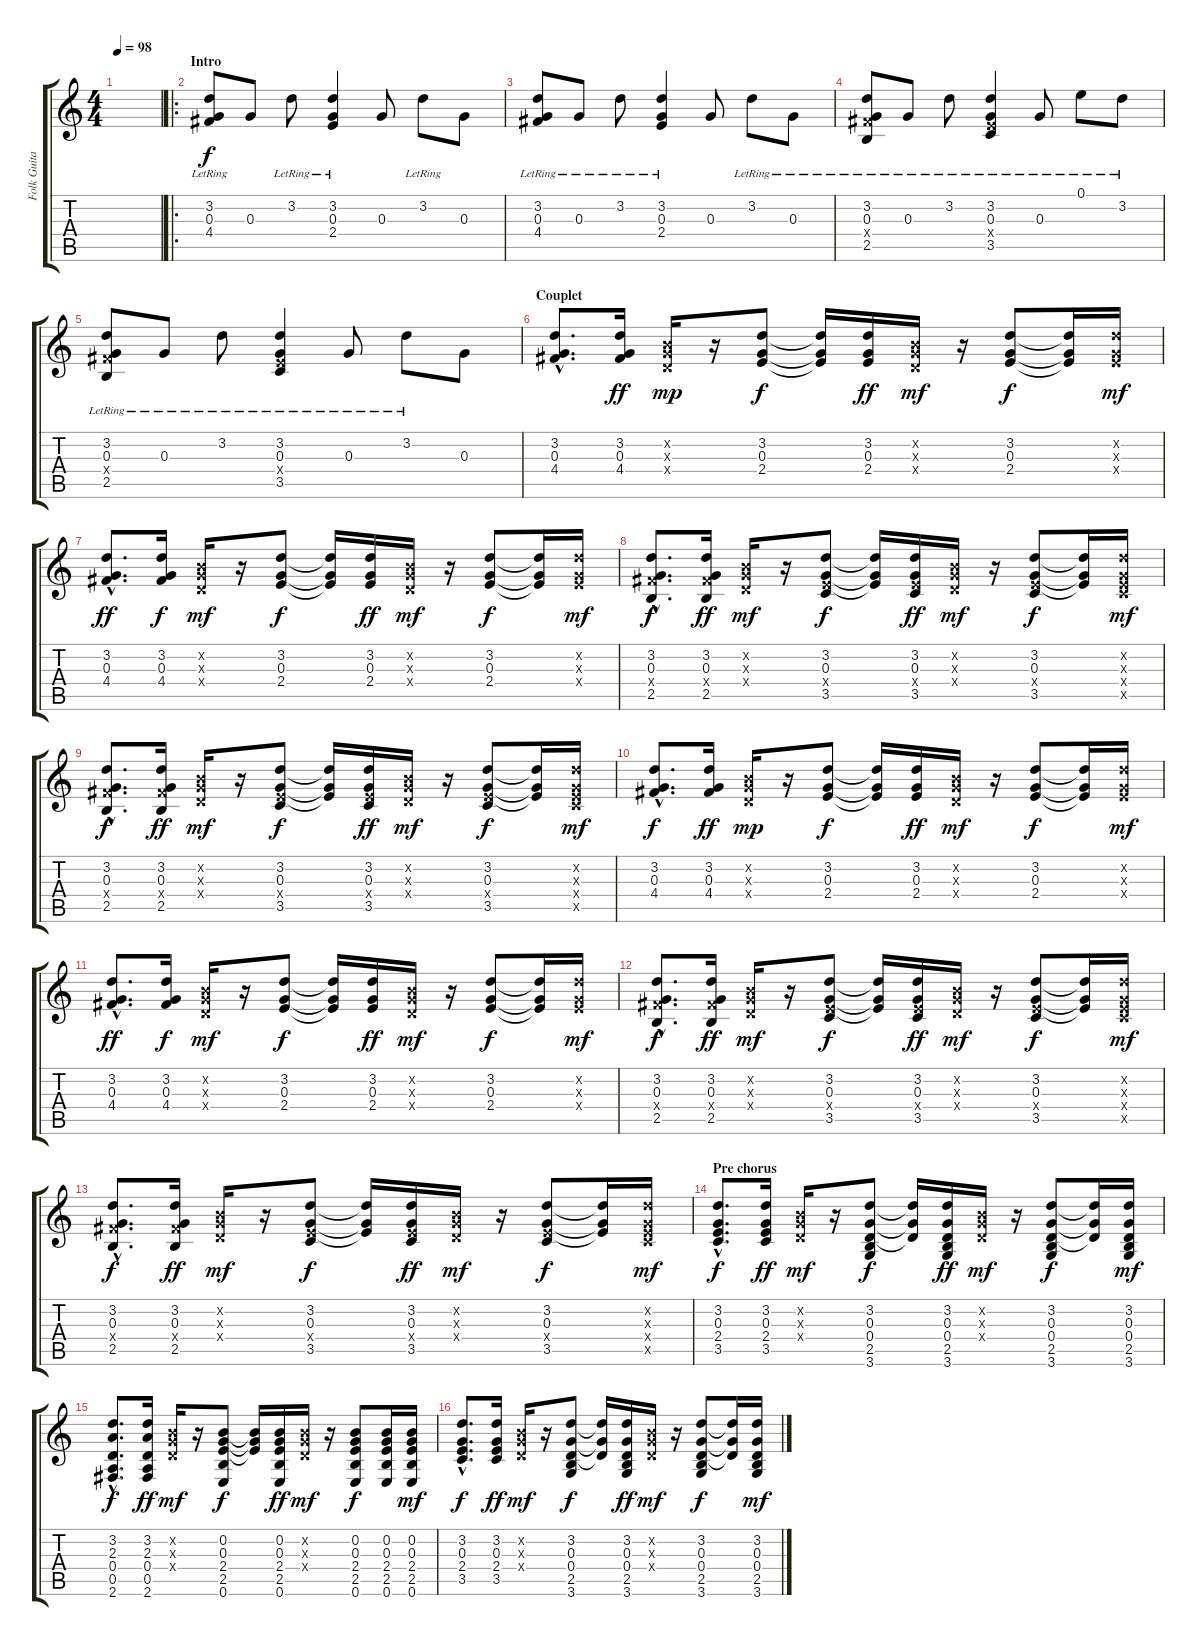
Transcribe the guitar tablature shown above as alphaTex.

\track ("Folk Guitar" "Folk Guita") {instrument acousticguitarsteel}
\staff {score tabs}
\tuning (E4 B3 G3 D3 A2 E2) {hide}
\ts (4 4)
\tempo 98
\clef g2
\ks c
|
\ro
\section ("" "Intro")
(3.2 0.3{lr} 4.4{lr}).8 0.3.8 3.2{lr}.8 (3.2 0.3 2.4{lr}).4 0.3.8 3.2{lr}.8 0.3.8 |
(3.2 0.3{lr} 4.4{lr}).8 0.3{lr}.8 3.2{lr}.8 (3.2 0.3 2.4{lr}).4 0.3.8 3.2{lr}.8 0.3{lr}.8 |
(3.2{lr} 0.3 4.4{x} 2.5{lr}).8 0.3{lr}.8 3.2{lr}.8 (3.2{lr} 0.3 2.4{x} 3.5{lr}).4 0.3{lr}.8 0.1{lr}.8 3.2{lr}.8 |
(3.2{lr} 0.3 4.4{x} 2.5{lr}).8 0.3{lr}.8 3.2{lr}.8 (3.2{lr} 0.3 2.4{x} 3.5{lr}).4 0.3{lr}.8 3.2{lr}.8 0.3.8 |
\section ("" "Couplet")
(3.2{hac} 0.3 4.4).8{d} (3.2 0.3 4.4).16{dy ff} (0.2{x} 0.3{x} 0.4{x}).16{dy mp} r.16 (3.2 0.3 2.4).8{dy f} (3.2{t} 0.3{t} 2.4{t}).16 (3.2 0.3 2.4).16{dy ff} (0.2{x} 0.3{x} 0.4{x}).16{dy mf} r.16 (3.2 0.3 2.4).8{dy f} (3.2{t} 0.3{t} 2.4{t}).16 (3.2{x} 0.3{x} 2.4{x}).16{dy mf} |
(3.2{hac} 0.3 4.4).8{d dy ff} (3.2 0.3 4.4).16{dy f} (0.2{x} 0.3{x} 0.4{x}).16{dy mf} r.16 (3.2 0.3 2.4).8{dy f} (3.2{t} 0.3{t} 2.4{t}).16 (3.2 0.3 2.4).16{dy ff} (0.2{x} 0.3{x} 0.4{x}).16{dy mf} r.16 (3.2 0.3 2.4).8{dy f} (3.2{t} 0.3{t} 2.4{t}).16 (3.2{x} 0.3{x} 2.4{x}).16{dy mf} |
(3.2{hac} 0.3 4.4{hac x} 2.5{hac}).8{d dy f} (3.2 0.3 4.4{x} 2.5).16{dy ff} (0.2{x} 0.3{x} 0.4{x}).16{dy mf} r.16 (3.2 0.3 2.4{x} 3.5).8{dy f} (3.2{t} 0.3{t} 2.4{t}).16 (3.2 0.3 2.4{x} 3.5).16{dy ff} (0.2{x} 0.3{x} 0.4{x}).16{dy mf} r.16 (3.2 0.3 2.4{x} 3.5).8{dy f} (3.2{t} 0.3{t} 2.4{t}).16 (3.2{x} 0.3{x} 2.4{x} 3.5{x}).16{dy mf} |
(3.2{hac} 0.3 4.4{hac x} 2.5{hac}).8{d dy f} (3.2 0.3 4.4{x} 2.5).16{dy ff} (0.2{x} 0.3{x} 0.4{x}).16{dy mf} r.16 (3.2 0.3 2.4{x} 3.5).8{dy f} (3.2{t} 0.3{t} 2.4{t}).16 (3.2 0.3 2.4{x} 3.5).16{dy ff} (0.2{x} 0.3{x} 0.4{x}).16{dy mf} r.16 (3.2 0.3 2.4{x} 3.5).8{dy f} (3.2{t} 0.3{t} 2.4{t}).16 (3.2{x} 0.3{x} 2.4{x} 3.5{x}).16{dy mf} |
(3.2{hac} 0.3 4.4).8{d dy f} (3.2 0.3 4.4).16{dy ff} (0.2{x} 0.3{x} 0.4{x}).16{dy mp} r.16 (3.2 0.3 2.4).8{dy f} (3.2{t} 0.3{t} 2.4{t}).16 (3.2 0.3 2.4).16{dy ff} (0.2{x} 0.3{x} 0.4{x}).16{dy mf} r.16 (3.2 0.3 2.4).8{dy f} (3.2{t} 0.3{t} 2.4{t}).16 (3.2{x} 0.3{x} 2.4{x}).16{dy mf} |
(3.2{hac} 0.3 4.4).8{d dy ff} (3.2 0.3 4.4).16{dy f} (0.2{x} 0.3{x} 0.4{x}).16{dy mf} r.16 (3.2 0.3 2.4).8{dy f} (3.2{t} 0.3{t} 2.4{t}).16 (3.2 0.3 2.4).16{dy ff} (0.2{x} 0.3{x} 0.4{x}).16{dy mf} r.16 (3.2 0.3 2.4).8{dy f} (3.2{t} 0.3{t} 2.4{t}).16 (3.2{x} 0.3{x} 2.4{x}).16{dy mf} |
(3.2{hac} 0.3 4.4{hac x} 2.5{hac}).8{d dy f} (3.2 0.3 4.4{x} 2.5).16{dy ff} (0.2{x} 0.3{x} 0.4{x}).16{dy mf} r.16 (3.2 0.3 2.4{x} 3.5).8{dy f} (3.2{t} 0.3{t} 2.4{t}).16 (3.2 0.3 2.4{x} 3.5).16{dy ff} (0.2{x} 0.3{x} 0.4{x}).16{dy mf} r.16 (3.2 0.3 2.4{x} 3.5).8{dy f} (3.2{t} 0.3{t} 2.4{t}).16 (3.2{x} 0.3{x} 2.4{x} 3.5{x}).16{dy mf} |
(3.2{hac} 0.3 4.4{hac x} 2.5{hac}).8{d dy f} (3.2 0.3 4.4{x} 2.5).16{dy ff} (0.2{x} 0.3{x} 0.4{x}).16{dy mf} r.16 (3.2 0.3 2.4{x} 3.5).8{dy f} (3.2{t} 0.3{t} 2.4{t}).16 (3.2 0.3 2.4{x} 3.5).16{dy ff} (0.2{x} 0.3{x} 0.4{x}).16{dy mf} r.16 (3.2 0.3 2.4{x} 3.5).8{dy f} (3.2{t} 0.3{t} 2.4{t}).16 (3.2{x} 0.3{x} 2.4{x} 3.5{x}).16{dy mf} |
\section ("" "Pre chorus")
(3.2{hac} 0.3 2.4{hac} 3.5{hac}).8{d dy f} (3.2 0.3 2.4 3.5).16{dy ff} (0.2{x} 0.3{x} 0.4{x}).16{dy mf} r.16 (3.2 0.3 0.4 2.5 3.6).8{dy f} (3.2{t} 0.3{t} 0.4{t}).16 (3.2 0.3 0.4 2.5 3.6).16{dy ff} (0.2{x} 0.3{x} 0.4{x}).16{dy mf} r.16 (3.2 0.3 0.4 2.5 3.6).8{dy f} (3.2{t} 0.3{t} 0.4{t}).16 (3.2 0.3 0.4 2.5 3.6).16{dy mf} |
(3.2{hac} 2.3 0.4{hac} 0.5{hac} 2.6{hac}).8{d dy f} (3.2 2.3 0.4 0.5 2.6).16{dy ff} (0.2{x} 0.3{x} 0.4{x}).16{dy mf} r.16 (0.2 0.3 2.4 2.5 0.6).8{dy f} (0.2{t} 0.3{t} 2.4{t}).16 (0.2 0.3 2.4 2.5 0.6).16{dy ff} (0.2{x} 0.3{x} 0.4{x}).16{dy mf} r.16 (0.2 0.3 2.4 2.5 0.6).8{dy f} (0.2 0.3 2.4 2.5 0.6).16 (0.2 0.3 2.4 2.5 0.6).16{dy mf} |
(3.2{hac} 0.3 2.4{hac} 3.5{hac}).8{d dy f} (3.2 0.3 2.4 3.5).16{dy ff} (0.2{x} 0.3{x} 0.4{x}).16{dy mf} r.16 (3.2 0.3 0.4 2.5 3.6).8{dy f} (3.2{t} 0.3{t} 0.4{t}).16 (3.2 0.3 0.4 2.5 3.6).16{dy ff} (0.2{x} 0.3{x} 0.4{x}).16{dy mf} r.16 (3.2 0.3 0.4 2.5 3.6).8{dy f} (3.2{t} 0.3{t} 0.4{t}).16 (3.2 0.3 0.4 2.5 3.6).16{dy mf}
